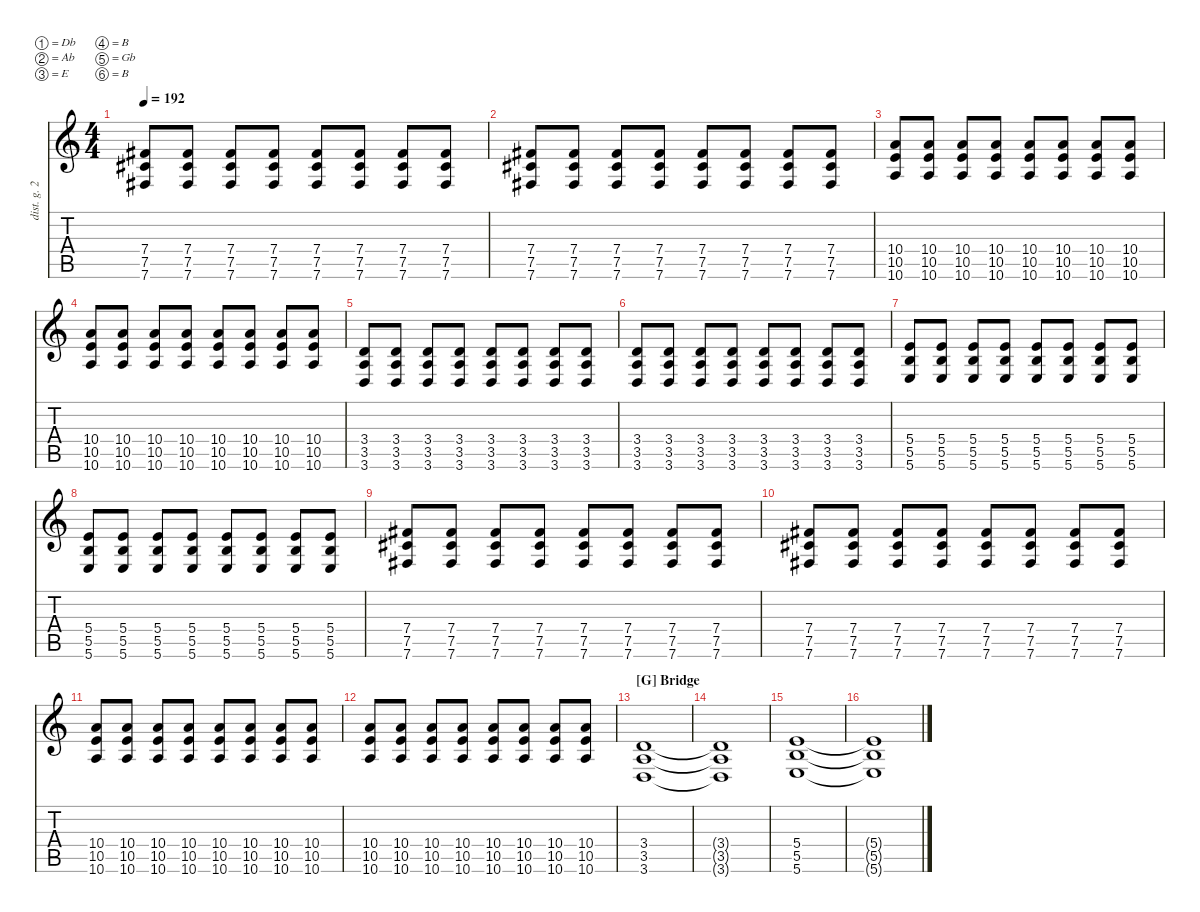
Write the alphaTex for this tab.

\defaultSystemsLayout 4
\hideDynamics
\bracketExtendMode nobrackets
\otherSystemsTrackNameOrientation horizontal
\track ("Distortion Guitar 2" "dist. g. 2") {instrument distortionguitar}
\staff {score tabs}
\tuning (Db4 Ab3 E3 B2 Gb2 B1)
\ts (4 4)
\tempo 192
\clef g2
\ks c
(7.5{acc #} 7.6{acc #} 7.4{acc #}).8{dy ff beam Up} (7.5{acc #} 7.6{acc #} 7.4{acc #}).8{beam Up} (7.5{acc #} 7.6{acc #} 7.4{acc #}).8{beam Up} (7.5{acc #} 7.6{acc #} 7.4{acc #}).8{beam Up} (7.5{acc #} 7.6{acc #} 7.4{acc #}).8{beam Up} (7.5{acc #} 7.6{acc #} 7.4{acc #}).8{beam Up} (7.5{acc #} 7.6{acc #} 7.4{acc #}).8{beam Up} (7.5{acc #} 7.6{acc #} 7.4{acc #}).8{beam Up} |
(7.5{acc #} 7.6{acc #} 7.4{acc #}).8{beam Up} (7.5{acc #} 7.6{acc #} 7.4{acc #}).8{beam Up} (7.5{acc #} 7.6{acc #} 7.4{acc #}).8{beam Up} (7.5{acc #} 7.6{acc #} 7.4{acc #}).8{beam Up} (7.5{acc #} 7.6{acc #} 7.4{acc #}).8{beam Up} (7.5{acc #} 7.6{acc #} 7.4{acc #}).8{beam Up} (7.5{acc #} 7.6{acc #} 7.4{acc #}).8{beam Up} (7.5{acc #} 7.6{acc #} 7.4{acc #}).8{beam Up} |
(10.6 10.5 10.4).8{beam Up} (10.6 10.5 10.4).8{beam Up} (10.6 10.5 10.4).8{beam Up} (10.6 10.5 10.4).8{beam Up} (10.6 10.5 10.4).8{beam Up} (10.6 10.5 10.4).8{beam Up} (10.6 10.5 10.4).8{beam Up} (10.6 10.5 10.4).8{beam Up} |
(10.6 10.5 10.4).8{beam Up} (10.6 10.5 10.4).8{beam Up} (10.6 10.5 10.4).8{beam Up} (10.6 10.5 10.4).8{beam Up} (10.6 10.5 10.4).8{beam Up} (10.6 10.5 10.4).8{beam Up} (10.6 10.5 10.4).8{beam Up} (10.6 10.5 10.4).8{beam Up} |
(3.6 3.5 3.4).8{beam Up} (3.6 3.5 3.4).8{beam Up} (3.6 3.5 3.4).8{beam Up} (3.6 3.5 3.4).8{beam Up} (3.6 3.5 3.4).8{beam Up} (3.6 3.5 3.4).8{beam Up} (3.6 3.5 3.4).8{beam Up} (3.6 3.5 3.4).8{beam Up} |
(3.6 3.5 3.4).8{beam Up} (3.6 3.5 3.4).8{beam Up} (3.6 3.5 3.4).8{beam Up} (3.6 3.5 3.4).8{beam Up} (3.6 3.5 3.4).8{beam Up} (3.6 3.5 3.4).8{beam Up} (3.6 3.5 3.4).8{beam Up} (3.6 3.5 3.4).8{beam Up} |
(5.6 5.5 5.4).8{beam Up} (5.6 5.5 5.4).8{beam Up} (5.6 5.5 5.4).8{beam Up} (5.6 5.5 5.4).8{beam Up} (5.6 5.5 5.4).8{beam Up} (5.6 5.5 5.4).8{beam Up} (5.6 5.5 5.4).8{beam Up} (5.6 5.5 5.4).8{beam Up} |
(5.6 5.5 5.4).8{beam Up} (5.6 5.5 5.4).8{beam Up} (5.6 5.5 5.4).8{beam Up} (5.6 5.5 5.4).8{beam Up} (5.6 5.5 5.4).8{beam Up} (5.6 5.5 5.4).8{beam Up} (5.6 5.5 5.4).8{beam Up} (5.6 5.5 5.4).8{beam Up} |
(7.5{acc #} 7.6{acc #} 7.4{acc #}).8{beam Up} (7.5{acc #} 7.6{acc #} 7.4{acc #}).8{beam Up} (7.5{acc #} 7.6{acc #} 7.4{acc #}).8{beam Up} (7.5{acc #} 7.6{acc #} 7.4{acc #}).8{beam Up} (7.5{acc #} 7.6{acc #} 7.4{acc #}).8{beam Up} (7.5{acc #} 7.6{acc #} 7.4{acc #}).8{beam Up} (7.5{acc #} 7.6{acc #} 7.4{acc #}).8{beam Up} (7.5{acc #} 7.6{acc #} 7.4{acc #}).8{beam Up} |
(7.5{acc #} 7.6{acc #} 7.4{acc #}).8{beam Up} (7.5{acc #} 7.6{acc #} 7.4{acc #}).8{beam Up} (7.5{acc #} 7.6{acc #} 7.4{acc #}).8{beam Up} (7.5{acc #} 7.6{acc #} 7.4{acc #}).8{beam Up} (7.5{acc #} 7.6{acc #} 7.4{acc #}).8{beam Up} (7.5{acc #} 7.6{acc #} 7.4{acc #}).8{beam Up} (7.5{acc #} 7.6{acc #} 7.4{acc #}).8{beam Up} (7.5{acc #} 7.6{acc #} 7.4{acc #}).8{beam Up} |
(10.6 10.5 10.4).8{beam Up} (10.6 10.5 10.4).8{beam Up} (10.6 10.5 10.4).8{beam Up} (10.6 10.5 10.4).8{beam Up} (10.6 10.5 10.4).8{beam Up} (10.6 10.5 10.4).8{beam Up} (10.6 10.5 10.4).8{beam Up} (10.6 10.5 10.4).8{beam Up} |
(10.6 10.5 10.4).8{beam Up} (10.6 10.5 10.4).8{beam Up} (10.6 10.5 10.4).8{beam Up} (10.6 10.5 10.4).8{beam Up} (10.6 10.5 10.4).8{beam Up} (10.6 10.5 10.4).8{beam Up} (10.6 10.5 10.4).8{beam Up} (10.6 10.5 10.4).8{beam Up} |
\section ("G" "Bridge")
(3.6 3.5 3.4).1{beam Up} |
(3.6{t} 3.5{t} 3.4{t}).1{beam Up} |
(5.6 5.5 5.4).1{beam Up} |
(5.6{t} 5.5{t} 5.4{t}).1{beam Up}
